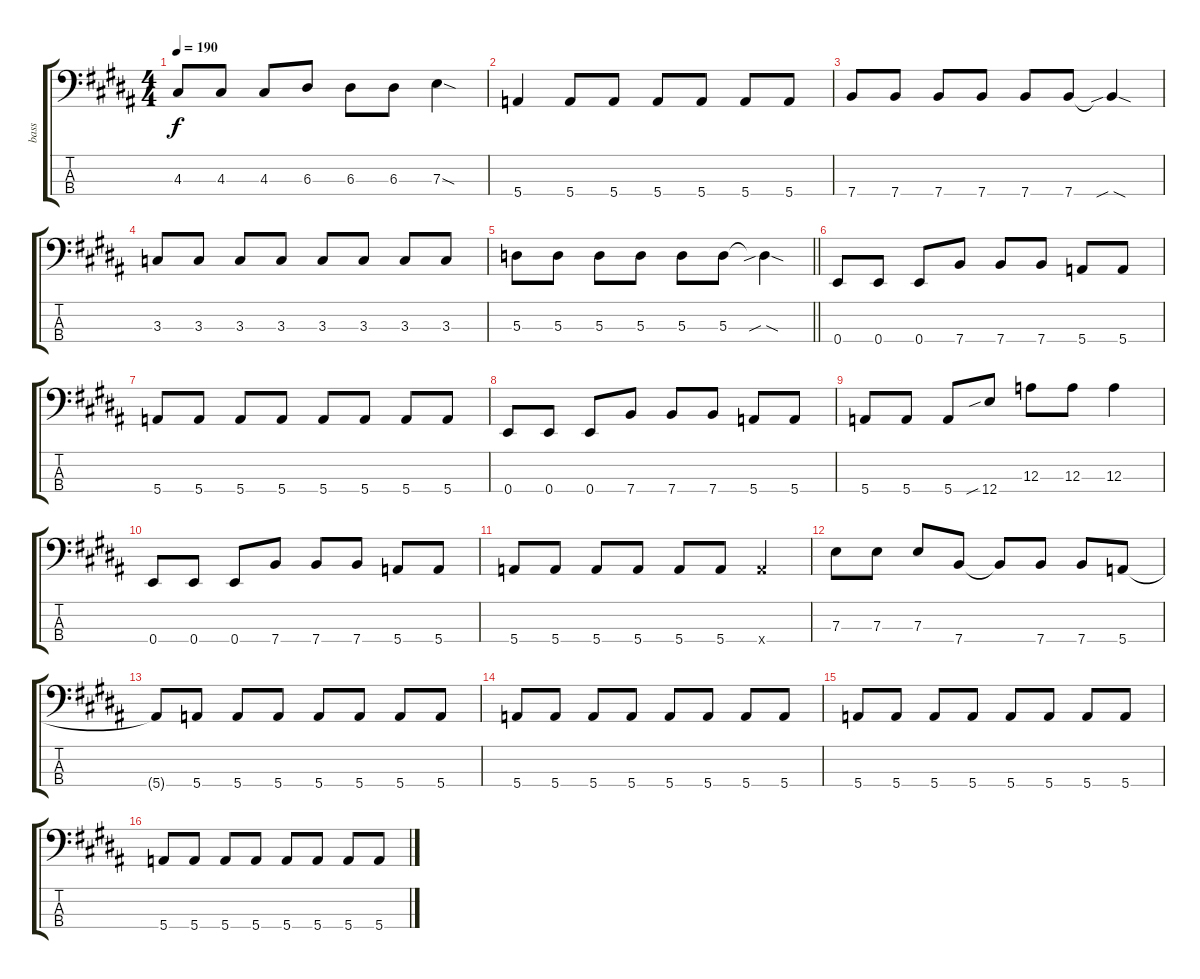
\track ("bass" "bass") {instrument electricbasspick}
\staff {score tabs}
\tuning (G2 D2 A1 E1) {hide}
\ts (4 4)
\tempo 190
\clef f4
\ks b
4.3.8{dy f} 4.3.8 4.3.8 6.3.8 6.3.8 6.3.8 7.3{sod}.4 |
5.4.4 5.4.8 5.4.8 5.4.8 5.4.8 5.4.8 5.4.8 |
7.4.8 7.4.8 7.4.8 7.4.8 7.4.8 7.4.8 7.4{sib sod t}.4 |
3.3.8 3.3.8 3.3.8 3.3.8 3.3.8 3.3.8 3.3.8 3.3.8 |
\barLineRight lightlight
5.3.8 5.3.8 5.3.8 5.3.8 5.3.8 5.3.8 5.3{sib sod t}.4 |
0.4.8 0.4.8 0.4.8 7.4.8 7.4.8 7.4.8 5.4.8 5.4.8 |
5.4.8 5.4.8 5.4.8 5.4.8 5.4.8 5.4.8 5.4.8 5.4.8 |
0.4.8 0.4.8 0.4.8 7.4.8 7.4.8 7.4.8 5.4.8 5.4.8 |
5.4.8 5.4.8 5.4.8 12.4{sib}.8 12.3.8 12.3.8 12.3.4 |
0.4.8 0.4.8 0.4.8 7.4.8 7.4.8 7.4.8 5.4.8 5.4.8 |
5.4.8 5.4.8 5.4.8 5.4.8 5.4.8 5.4.8 5.4{x}.4 |
7.3.8 7.3.8 7.3.8 7.4.8 7.4{t}.8 7.4.8 7.4.8 5.4.8 |
5.4{t}.8 5.4.8 5.4.8 5.4.8 5.4.8 5.4.8 5.4.8 5.4.8 |
5.4.8 5.4.8 5.4.8 5.4.8 5.4.8 5.4.8 5.4.8 5.4.8 |
5.4.8 5.4.8 5.4.8 5.4.8 5.4.8 5.4.8 5.4.8 5.4.8 |
5.4.8 5.4.8 5.4.8 5.4.8 5.4.8 5.4.8 5.4.8 5.4.8
